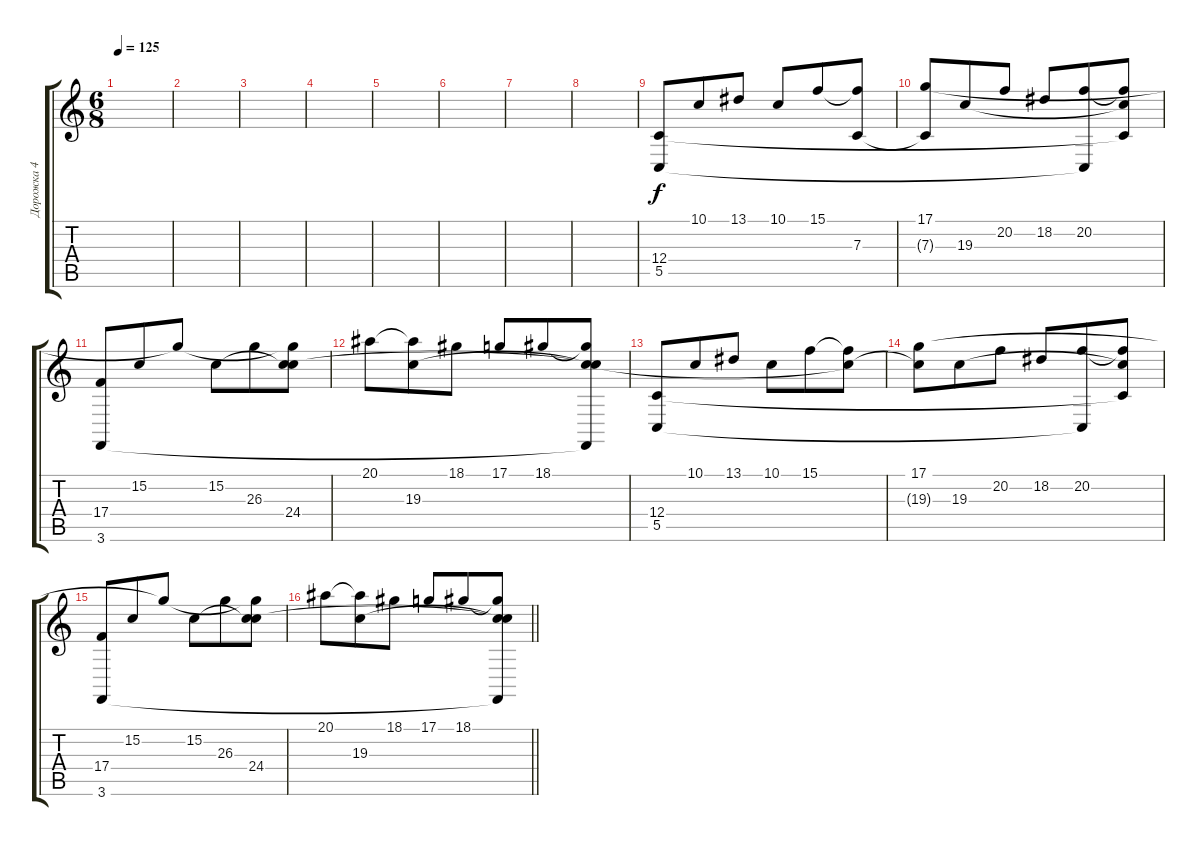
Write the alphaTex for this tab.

\track ("Дорожка 4" "Дорожка 4") {instrument brightacousticpiano}
\staff {score tabs}
\tuning (D4 A3 F3 C3 G2 D2) {hide}
\ts (6 8)
\tempo 125
\clef g2
\ks c
|
|
|
|
|
|
|
|
(12.4 5.5).8 10.1.8 13.1.8 10.1.8 15.1.8 (15.1{t} 7.3).8 |
(17.1 7.3{t}).8 19.3.8 20.2.8 18.2.8 (20.2 5.5{t}).8 (20.2{t} 19.3{t} 12.4{t}).8 |
(17.4 3.6).8 15.2.8 17.1{t}.8 15.2.8 26.3.8 (17.1{t} 15.2{t} 24.4).8 |
20.1.8 (20.1{t} 19.3).8 18.1.8 17.1.8 18.1.8 (18.1{t} 19.3{t} 24.4{t} 3.6{t}).8 |
(12.4 5.5).8 10.1.8 13.1.8 10.1.8 15.1.8 (15.1{t} 19.3{t}).8 |
(17.1 19.3{t}).8 19.3.8 20.2.8 18.2.8 (20.2 5.5{t}).8 (20.2{t} 19.3{t} 12.4{t}).8 |
(17.4 3.6).8 15.2.8 17.1{t}.8 15.2.8 26.3.8 (17.1{t} 15.2{t} 24.4).8 |
\barLineRight lightlight
20.1.8 (20.1{t} 19.3).8 18.1.8 17.1.8 18.1.8 (18.1{t} 19.3{t} 24.4{t} 3.6{t}).8
